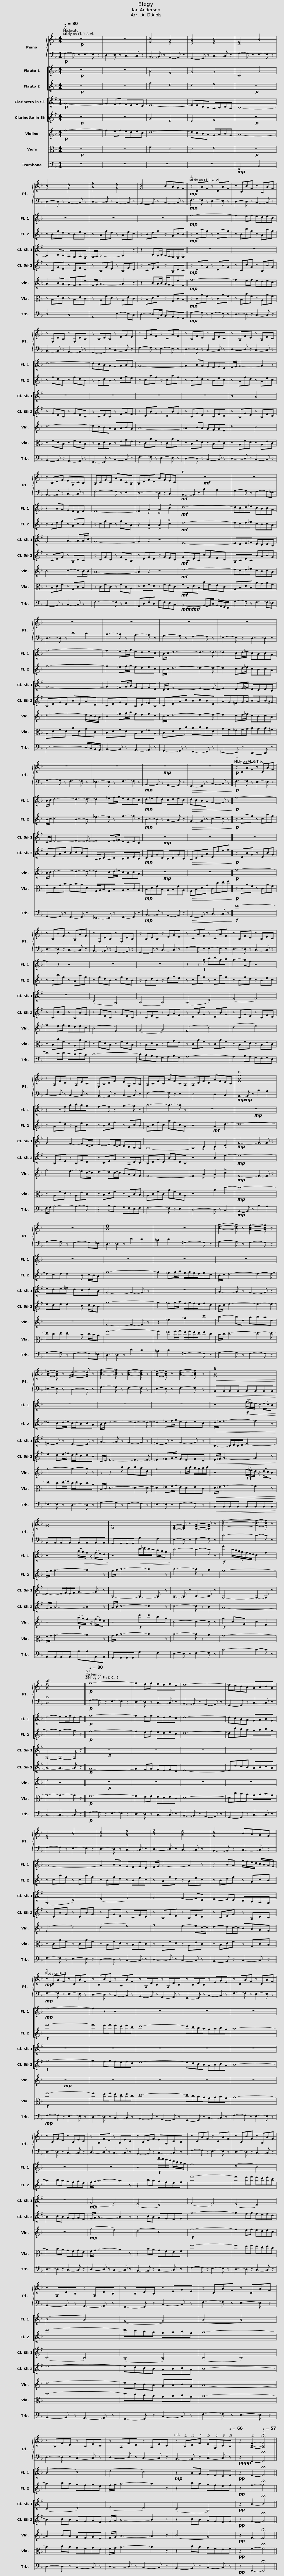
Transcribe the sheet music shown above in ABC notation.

X:1
%%score { 1 | 2 } [ 3 4 ] [ 5 6 ] 7 8 9
L:1/8
Q:1/4=80
M:4/4
I:linebreak $
K:F
V:1 treble
V:2 bass
V:3 treble
V:4 treble
V:5 treble transpose=-2
V:6 treble transpose=-2
V:7 treble
V:8 alto
V:9 bass
V:1
!p! z8 | z8 | [FBd]4 [DFA]4 | [DGB]4 [EGc]4 ||$ [CF]4 [Ac]4 | %5
 [FBd]4 [Gce]4 | [Adf]4 [Gce]4 | [FBd]4 BAGF ||$!mp! z CAF z CAF | z B,BF z A,AF | %10
 z F,DB, z F,DB, | z B,DB, z EGE |$ z CAF z CAF | z B,FD z B,EC | z A,FD z A,EC | %15
 z B,DF EG,CB, |$ A,CFC AFCA, | A,DFD AFEC ||!mf! z8 |$ z8 | %20
 z8 | z8 |$ z8 | z8 | z8 |$ %25
 z8 |!mp! z8 | z8 ||$!p! z CAF z CAF | z B,BF z A,AF | %30
 z F,DB, z F,DB, |$ z B,DB, z EGE | z CAF z CAF | z B,FD z B,EC |$ z A,FD z A,EC | %35
 F,B,DF EG,CB, | A,CFC AFCA, |$ A,DFD AFEC || [FBf]8 | z8 |$ %40
 [Adf]8 | z8 | [Bdg]2- [Bdg] z [Acf]2- [Acf] z |$ [GB_e]2- [GBe] z [^FAd]2- [FAd] z | [Bdg]2- [Bdg] z [Acf]2- [Acf] z | %45
 [GB_e]2- [GBe] z [Acf]2- [Acf] z ||$!<(! [FB]8!<)! | [FA]8 | [DG]8 |$ [CEG]2- [CEG] z [CFA]2- [CFA] z | %50
 [Gcf]4- [Gcf]2- [Gcf] z |[Q:1/4=80] [Gce]8[Q:1/4=70][Q:1/4=67][Q:1/4=66][Q:1/4=65][Q:1/4=62] ||$!p![Q:1/4=80] f8- | f2 ef edec | d8- | %55
 dcBA GABG |$ [CF]4 [Ac]4 | [FBd]4 [Gce]4 |$ [Adf]4 [Gce]4 | [FBd]4 BAGF || %60
!mp! z CAF z CAF | z B,BF z A,AF |$ z F,DB, z F,DB, | z B,DB, z EGE | z CAF z CAF |$ %65
 z B,FD z B,EC | z A,FD z A,EC | z B,DF EG,CB, |$ z CAF z CAF | z B,BF z A,AF | %70
 z F,DB, z F,DB, |$ z B,DB, z EGE | z CAF z CAF | z B,FD z B,EC | z A,FD z A,EC |$ %75
[Q:1/4=80] z[Q:1/4=78] B,[Q:1/4=76]D[Q:1/4=74]F[Q:1/4=72] E[Q:1/4=70]G,[Q:1/4=68]C[Q:1/4=66]B, |[Q:1/4=65] z2[Q:1/4=61] [A,CF]2-[Q:1/4=57] !fermata![A,CF]4 |] %77
V:2
!p! F,2- F, z E,2- E, z | D,2- D, z C,2- C, z | B,,2- B,, z A,,2- A,, z | G,,2- G,, z C,2- C, z ||$ F,2- F, z E,2- E, z | %5
 D,2- D, z C,2- C, z | D,2- D, z C,2- C, z | B,,2- B,, z C,2- C, z ||$!mp! F,2- F, z E,2- E, z | D,2- D, z C,2- C, z | %10
 B,,2- B,, z A,,2- A,, z | G,,2- G,, z C,2- C, z |$ F,2- F, z E,2- E, z | D,2- D, z C,2- C, z | D,2- D, z C,2- C, z | %15
 B,,2- B,, z C,2- C, z |$ F,4- F, z E,2 | D,4- D, z C,2 ||!mf! B,,2- B,, z B,2 A,2 |$ G,2- G, z F,2- F,_E, | %20
 D,2- D, z D2 C2 | B,2- B, z A,2- A, z |$ G,2- G, z F,2- F, z | _E,2- E, z D,2- D, z | G,2- G, z F,2- F, z |$ %25
 _E,2- E, z F,2- F, z |!mp! B,,2- B,, z A,,2- A,, z |!>(! G,,2- G,, z C,2- C, z!>)! ||$!p! F,2- F, z E,2- E, z | D,2- D, z C,2- C, z | %30
 B,,2- B,, z A,,2- A,, z |$ G,,2- G,, z C,2- C, z | F,2- F, z E,2- E, z | D,2- D, z C,2- C, z |$ D,2- D, z C,2- C, z | %35
 B,,2- B,, z C,2- C, z | F,4- F, z E,2 |$ D,4 D,2 C,2 ||!mp!!mp! B,,2- B,, z B,2 A,2 | G,2- G, z F,2- F,_E, |$ %40
 D,2- D, z D2 C2 | =B,2 C2 ^F,2- F, z | G,2- G, z F,2- F, z |$ _E,2- E, z D,2- D, z | G,2- G, z F,2- F, z | %45
 _E,2- E, z F,2- F, z ||$!<(! B,,B,,B,,B,, B,,B,,B,,B,,!<)! | A,,A,,A,,A,, A,,A,,A,,A,, | G,,G,,G,,G,, G,2 F,2 |$ E,2- E, z F,2- F, z | %50
 C4- C2- C z | [C,C]8 ||$!p! F,2- F, z E,2- E, z | D,2- D, z C,2- C, z | B,,2- B,, z A,,2- A,, z | %55
 G,,2- G,, z C,2- C, z |$ F,2- F, z E,2- E, z | D,2- D, z C,2- C, z |$ D,2- D, z C,2- C, z | B,,2- B,, z C,2- C, z || %60
!mp! F,2- F, z E,2- E, z | D,2- D, z C,2- C, z |$ B,,2- B,, z A,,2- A,, z | G,,2- G,, z C,2- C, z | F,2- F, z E,2- E, z |$ %65
 D,2- D, z C,2- C, z | D,2- D, z C,2- C, z | B,,2- B,, z C,2- C, z |$ F,2- F, z E,2- E, z | D,2- D, z C,2- C, z | %70
 B,,2- B,, z A,,2- A,, z |$ G,,2- G,, z C,2- C, z | F,2- F, z E,2- E, z | D,2- D, z C,2- C, z | D,2- D, z C,2- C, z |$ %75
 B,,2- B,, z C,2- C, z |!pp!!pp! z2 F,,2- !fermata!F,,4 |] %77
V:3
!p! z8 | z8 | B4 F4 | G4 G4 ||$ C4 A4 | %5
 z8 | z8 | z8 ||$!mp! f8- | f2 ef edec | %10
 d8- | dcBA GABG |$ A8- | A2 BA GFGE | F/G/ A4- A2 z | %15
 z2 BA GFEF |$ F8- | F2 !>!A2 !>!A2 !>!c2 ||!mf! d8- |$ dcd_e cBcA | %20
 f8- | f2 _ef/g/ edec |$ B/c/ d4- d2- d- | d2 cd/_e/ cBcA | B/c/ d4- d2- d- |$ %25
 d2 _ef/g/ edec |!mp! d_efd cdec |!>(! dcBA G2- G z!>)! ||$!p! f8- | f2 z2 z4 | %30
 z8 |$ z8 | z2 z!f! a c'd'ab | a2- af z4 |$ z2 z f abag | %35
 f2- f z g2- g z | a4- a2- a z |$ z8 ||!mp! z8 | z8 |$ %40
 z8 | z8 | z8 |$ z8 | z8 | %45
 z8 ||$ z4!f!!<(! (f/_e/)d/ z/ (d/c/)B!<)! | z4 (a/!<(!g/)f/ z/ (f/e/)d!<)! | z4!<(! d'/_e'/d'/c'/ b/a/g!<)! |$ c'4- c'2- c' z | %50
!f! g'2 (7:4:7c'/b/a/g/f/e/d/ c2 f2 | e4- ee/f/de ||$!p! f8- | f2 ef edec | d8- | %55
 dcBA GABG |$ A8- | A2 BA GFGE |$ F/G/ A4- A2 z | z2 BA g/f/e/d/ c/B/A/G/ || %60
!mp! f8- | f2 z2 z4 |$ z8 | z8 | z8 |$ %65
 z8 | z8 | z4!f! g'/f'/e'/d'/ c'/b/a/g/ |$ f8 | (d4 c4) | %70
 (B4 A4) |$ (G4 G4) | (A4 A4) | (B4 c4) | (d4 c4) |$ %75
!mp! z2 BA GFEF |!pp! z2 F2- !fermata!F4 |] %77
V:4
!p! z8 | z8 | f4 d4 | d4 e4 ||$!p! z8 | %5
 z Bfd z Bec | z Afd z Aec | z Bdf z GcB ||$!mp! z caf z caf | z Bbf z Aaf | %10
 z fdB z fdB | z BdB z ege |$ z caf z caf | z Bfd z Bec | z Afd z Aec | %15
 z Bdf z GcB |$ z cfc z fcA | z2 !>!A2 !>!A2 !>!c2 ||!mf! d8- |$ dcd_e cBcA | %20
 f8- | f2 _ef/g/ edec |$ B/c/ d4- d2- d- | d2 cd/_e/ cBcA | B/c/ d4 B2- B |$ %25
 _e2- e z f2- f z |!mp! B2- B z A2- A z |!>(! G2- G z c2- c z!>)! ||$!p! z caf z caf | z Bbf z Aaf | %30
 z fdB z fdB |$ z BdB z ege | z caf z caf | z Bfd z Bec |$ z Afd z Aec | %35
 z Bdf z GcB | Acfc afcA |$ z4!mf! A2 d2- || d8- | dcd d2 B c/B/A |$ %40
 f8- | f2 _ef/g/ e/f/e/d/ec | B/c/ d4- d2- d- |$ d2 cd/_e/ c/d/BcA | B/c/ d4- d2- d- | %45
 d2 _ef/g/ edec ||$!<(! d/_e/ f4- f2 z!<)! | f/g/ a4- a2 z | g/a/ b4- b2 z |$ b4- b z a2 | %50
 g8- | g4- g2- g z ||$!p! f8- | f2 ef edec | d8- | %55
 dc'ba gabg |$ z caf z caf | z Bfd z Bec |$ z Afd z Aec | z Bdf z GcB || %60
!f! f'8- | f'2 e'f' e'd'e'c' |$ d'8- | d'c'ba gabg | a8- |$ %65
 a2 ba gfge | f/g/ a4- a2 z | z2 ba gfef |$ f'8- | f'2 e'f' e'd'e'c' | %70
 d'8- |$ d'c'ba gabg | a8- | a2 ba gfge | f/g/ a4- a2 z |$ %75
 z2 ba gfef |!pp! z2 f2- !fermata!f4 |] %77
V:5
[K:G]!p! G8- | G2 FG FEFD | E8- | EECB, A,B,CA, ||$ B,8- | %5
 B,2 CB, A,G,A,F, | G,/A,/ B,4- B,2 z | z2 CB,/C/ B,/A,/G,F,G, ||$ z8 | z8 | %10
 z8 | z8 |$ z8 | z8 | B4 A4 | %15
 G4 A2- A-A/c/ |$ G8- | G2 z2 z4 || E8- |$ EDE=F DCDB, | %20
 G8- | G2 =FG/A/ FEFD |$ C/D/ E4- E2- E- | E2 DE/=F/ DCDB, | C/D/ E4- E2- E- |$ %25
 E2 DE/=F/ DCDB, |!mp! z8 | z8 ||$ z8 | z8 | %30
 (C4 G,4) |$ (A,4 A,4) | (G,4 D4) | (E4 F4) |$ G4 F2- FD/-D/ | %35
 E2- ED/-D/ CB,A,G, | G,8- |$ G,2 !>!B,2 !>!B,2 !>!D2 ||!mp! G4- G2- G z | ede=f dcdB |$ %40
 G4- G2- G z | z8 | A2- A z G2- G z |$ =F2- F z E2- E z | A2- A z G2- G z | %45
 =F2- F z G2- G z ||$ C2- C/D/C/D/ E4- | E2- E/F/E/F/ G2- G z | A,4- A,2- A, z |$ A,2- A, z B,2- B, z | %50
 G,4- G,2- G, z | F,4- F,2- F, z ||$!p! z8 | z8 | z8 | %55
 z8 |$ (G,4 D4) | (E4 F4) |$ G4 F2- FD | E2- ED CB,A,G, || %60
 z8 | z8 |$ z8 | z8 | z8 |$ %65
 z8 |!mp! (G4 F4) | (E4 D4) |$ (G4 F4) | (E4 D4) | %70
 (C4 B,4) |$ (A,4 A,4) | (B,4 B,4) | (C4 D4) | (E4 D4) |$ %75
 (C4 A,4) |!pp! z2 B2- !fermata!B4 |] %77
V:6
[K:G]!p! z8 | z8 | G4 E4 | E4 F4 ||$!p! z8 | %5
 z CGE z CFD | z B,GE z B,FD | z CEG z A,DC ||$!mp! z DBG z DBG | z CcG z B,BG | %10
 z GEC z GEC | z CEC z FAF |$ z DBG z DBG | z CGE z CFD | z B,GE z B,FD | %15
 z CEG z A,DC |$ z DGD z GDB, | z EGE z GFD ||!mf! GCEC cGFD |$ A,CEC BABG | %20
 B,EGE BEAD | CEGE B,D=FB, |$ CEAc BcBE | AG=FG/A/ BAB^G | AEAc BcBE |$ %25
 A,/B,/CA,C B,CDB, |!mp! CEGC B,CGB, |!>(! A,CEA Ddef!>)! ||$!p! z DBG z DBG | z CcG z B,BG | %30
 z GEC z GEC |$ z CEC z FAF | z DBG z DBG | z CGE z CFD |$ z B,GE z B,FD | %35
 z CEG z A,DC | B,DGD BGDB, |$ z4 B2 e2- ||!mp! e8- | ede e2 c d/c/B |$ %40
 g8- | g2 =fg/a/ f/g/f/e/fd | c/d/ e4- e2- e- |$ e2 de/=f/ d/e/cdB | C/D/ E4- E2- E- | %45
 E2 =FG/A/ FEFD ||$!<(! E/=F/ G4- G2 z!<)! | G/A/ B4- B2 z | A/B/ c4- c2 z |$ c4- c z B2 | %50
 A8- | A4- A2- A z ||$!p! G8- | G2 FG FEFD | E8- | %55
 EdcB ABcA |$ z DBG z DBG | z CGE z CFD |$ z B,GE z B,FD | z CEG z A,DC || %60
!f! g8- | g2 fg fefd |$ e8- | edcB ABcA | B8- |$ %65
 B2 cB AGAF | G/A/ B4- B2 z | z2 cB AGFG |$ g8- | g2 fg fefd | %70
 e8- |$ edcB ABcA | B8- | B2 cB AGAF | G/A/ B4- B2 z |$ %75
 z2 cB AGFG |!pp! z2 G2- !fermata!G4 |] %77
V:7
!p! f8- | f2 ef edec | d8- | dcBA GABG ||$ A8- | %5
 A2 BA GFGe | F/G/ A4- A2 z | z2 BA/B/ A/G/FeF ||$!mp! f8- | f2 ef edec | %10
 d8- | dcBA GABG |$ A8- | A2 BA GFGE | d4 c4 | %15
 B4 c2- cB/-B/ |$ A8- | A2 z2 z4 ||!mf! d8- |$ dcd_e cBcA | %20
 d6- d/c/B/A/ | B2 _ef/g/ edec |$ B/c/ d4- d2- d- | d2 cd/_e/ cBcA | B/c/ d4- d2- d- |$ %25
 d2 cd/_e/ cBcA |!mp! z8 | z8 ||$!p! f8- | f2 ef edec | %30
 (B4 F4) |$ (G4 G4) | (F4 c4) | (d4 e4) |$ f4 e2- ec/-c/ | %35
 d2- dc/-c/ BAGF | F8- |$ F2 !>!A2 !>!A2 !>!c2 ||!mp! F4- F2- F z | z8 |$ %40
 F4- F2- F z | z2 _e2 _g2 c'2 | b2- bd abad |$ g4- g2- g z | z z2 b abad | %45
 g4 z a/b/ a/g/a/b/ ||$ z4!f!!f! (f/_e/)d/ z/ (d/c/)B | z4!f! (a/g/)f/ z/ (f/e/)d | z4!f! d'd'bg |$ c4- c2- c z | %50
!f! g2 cG c2 F2 | e4 z4 ||$!p! z8 | z8 | z8 | %55
 z8 |$ (F4 c4) | (d4 e4) |$ f4 e2- ec/-c/ | d2- dc/-c/ BAGF || %60
!mp! z8 | z8 |$ z8 | z8 | z8 |$ %65
 z8 |!mp! (f4 e4) | (d4 c4) |$!f! f8- | f2 ef edec | %70
 d8- |$ dcBA GABG | A8- | A2 BA GFGE | F/G/ A4- A2 z |$ %75
 (B4 G4) |!pp! z2 F2- !fermata!F4 |] %77
V:8
!p! z8 | z8 | F4 D4 | D4 E4 ||$!p! z8 | %5
 z B,FD z B,EC | z A,FD z A,EC | z B,DF z G,CB, ||$!mp! z CAF z CAF | z B,BF z A,AF | %10
 z FDB, z FDB, | z B,DB, z EGE |$ z CAF z CAF | z B,FD z B,EC | z A,FD z A,EC | %15
 z B,DF z G,CB, |$ z CFC z FCA, | z DFD z FEC ||!mf! FB,DB, BFEC |$ G,B,DB, AGAF | %20
 A,DFD ADGC | B,DFD A,C_EA, |$ B,DGB ABAD | GF_EF/G/ AGA^F | GDGB ABAD |$ %25
 G,/A,/B,G,B, A,B,CA, |!mp! B,DFB, A,B,FA, |!>(! G,B,DG Ccde!>)! ||$!p! z CAF z CAF | z B,BF z A,AF | %30
 z FDB, z FDB, |$ z B,DB, z EGE | z CAF z CAF | z B,FD z B,EC |$ z A,FD z A,EC | %35
 z B,DF z G,CB, | A,CFC AFCA, |$ z4 A2 d2- ||!mp! d8- | dcd d2 B c/B/A |$ %40
 f8- | f2 _ef/g/ e/f/e/d/ec | B/c/ d4- d2- d- |$ d2 cd/_e/ c/d/BcA | B,/C/ D4- D2- D- | %45
 D2 _EF/G/ EDEC ||$!<(! D/_E/ F4- F2 z!<)! | F/G/ A4- A2 z | G/A/ B4- B2 z |$ B4- B z A2 | %50
 G8- | G4- G2- G z ||$!p! F8- | F2 EF EDEC | D8- | %55
 DcBA GABG |$ z CAF z CAF | z B,FD z B,EC |$ z A,FD z A,EC | z B,DF z G,CB, || %60
!f! f8- | f2 ef edec |$ d8- | dcBA GABG | A8- |$ %65
 A2 BA GFGE | F/G/ A4- A2 z | z2 BA GFEF |$ f8- | f2 ef edec | %70
 d8- |$ dcBA GABG | A8- | A2 BA GFGE | F/G/ A4- A2 z |$ %75
 z2 BA GFEF |!pp! z2 F2- !fermata!F4 |] %77
V:9
 z8 | z8 | z8 | z8 ||$!mp! F,,4 C,4 | %5
 D,4 C,4 | A,,4 E,2- E,C, | D,2- D,F,,/C,/ B,,A,,G,,F,, ||$!mp! F,2- F, z E,2- E, z | D,2- D, z C,2- C, z | %10
 B,,2- B,, z A,,2- A,, z | G,,2- G,, z C,2- C, z |$ F,2- F, z E,2- E, z | D,2- D, z C,2- C, z | D,2- D, z C,2- C, z | %15
 B,,2- B,, z C,2- C, z |$ F,4- F, z E,2 | A,,D,F,D, A,F,E,C, ||!mf!!mf!!mf! B,,4- B,,-B,,/D,/ B,,/A,,/G,,/F,,/ |$ G,2- G, z F,2- F,_E, | %20
 D,6- D,/C,/B,,/A,,/ | B,,2- B,, z A,,2- A,, z |$ G,,2- G,, z F,,2- F,, z | _E,,2- E,, z D,,2- D,, z | G,,2- G,, z F,,2- F,, z |$ %25
 _E,,2- E,, z F,,2- F,, z |!mp! B,,2- B,, z A,,2- A,, z |!>(!!>(! G,,2- G,, z C,2- C, z!>)!!>)! ||$!f! F8- | F2 EF EDEC | %30
 D8- |$ DCB,A, G,A,B,G, | A,8- | A,2 B,A, G,F,G,E, |$ F,/G,/ A,4- A,2- A, | %35
 z2 B,A, G,F,E,F, | F,4- F, z E,2 |$ D,4- D, z C,2 ||!mp! B,,2- B,, z B,2 A,2 | G,2- G, z F,2- F,_E, |$ %40
 D,2- D, z D2 C2 | =B,2 C2 ^F,2- F, z | G,2- G, z F,2- F, z |$ _E,2- E, z D,2- D, z | G,2- G, z F,2- F, z | %45
 _E,2- E, z F,2- F, z ||$!<(! B,,B,,B,,B,, B,,B,,B,,B,,!<)! | A,,A,,A,,A,, A,A,A,,A,, | G,,G,,G,,G,, G,2 F,2 |$ E,2- E, z F,2- F, z | %50
 C4- C2- C z | C,4- C,2- C, z ||$!p! F,2- F, z E,2- E, z | D,2- D, z C,2- C, z | B,,2- B,, z A,,2- A,, z | %55
 G,,2- G,, z C,2- C, z |$ F,2- F, z E,2- E, z | D,2- D, z C,2- C, z |$ D,2- D, z C,2- C, z | B,,2- B,, z C,2- C, z || %60
!mp! F,2- F, z E,2- E, z | D,2- D, z C,2- C, z |$ B,,2- B,, z A,,2- A,, z | G,,2- G,, z C,2- C, z | F,2- F, z E,2- E, z |$ %65
 D,2- D, z C,2- C, z | D,2- D, z C,2- C, z | B,,2- B,, z C,2- C, z |$ F,2- F, z E,2- E, z | D,2- D, z C,2- C, z | %70
 B,,2- B,, z A,,2- A,, z |$ G,,2- G,, z C,2- C, z | F,2- F, z E,2- E, z | D,2- D, z C,2- C, z | D,2- D, z C,2- C, z |$ %75
 B,,2- B,, z C,2- C, z |!pp! z2 F,,2- !fermata!F,,4 |] %77
